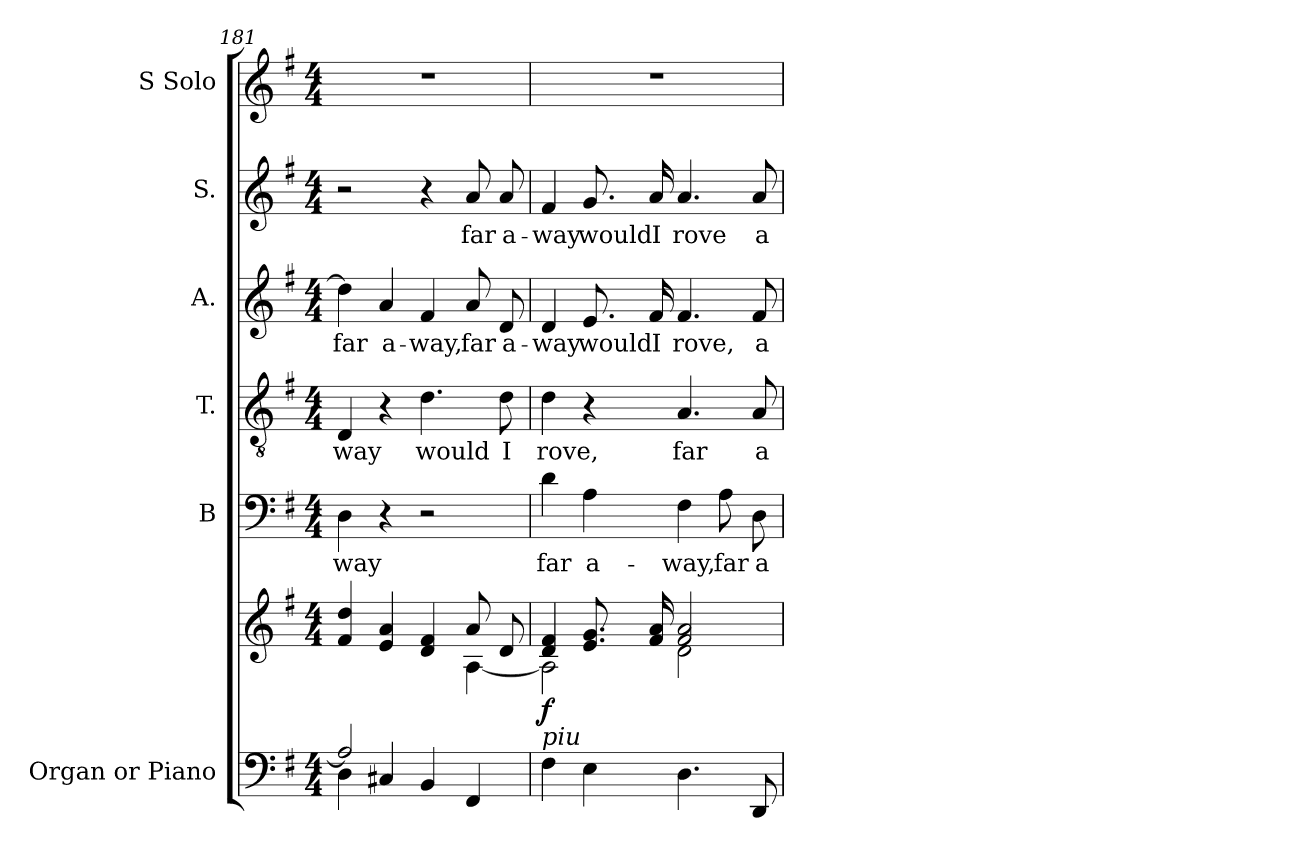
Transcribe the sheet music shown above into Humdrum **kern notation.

**kern	**kern	**dynam	**kern	**text	**kern	**text	**kern	**text	**kern	**text	**kern
*part6	*part6	*part6	*part5	*part5	*part4	*part4	*part3	*part3	*part2	*part2	*part1
*staff7	*staff6	*staff6/7	*staff5	*staff5	*staff4	*staff4	*staff3	*staff3	*staff2	*staff2	*staff1
*I"Organ or  Piano	*	*	*I"B	*	*I"T.	*	*I"A.	*	*I"S.	*	*I"S    Solo
*	*	*	*I'B.	*	*I'T.	*	*I'A.	*	*I'S.	*	*I'S.
!!LO:PB:g=z
*clefF4	*clefG2	*	*clefF4	*	*clefGv2	*	*clefG2	*	*clefG2	*	*clefG2
*	*	*	*	*	*ITrd7c12	*	*	*	*	*	*
*k[f#]	*k[f#]	*	*k[f#]	*	*k[f#]	*	*k[f#]	*	*k[f#]	*	*k[f#]
*G:	*G:	*	*G:	*	*G:	*	*G:	*	*G:	*	*G:
*M4/4	*M4/4	*	*M4/4	*	*M4/4	*	*M4/4	*	*M4/4	*	*M4/4
=181	=181	=181	=181	=181	=181	=181	=181	=181	=181	=181	=181
*^	*^	*	*	*	*	*	*	*	*	*	*
2A/]	4D\	4f#/ 4dd/	2.ryy	.	4D\	-way	4DD/	-way	4dd\]	far	2r	.	1r
.	4C#X/	4e/ 4a/	.	.	4r	.	4r	.	4a/	a-	.	.	.
4BB/	2ryy	4d/ 4f#/	.	.	2r	.	4.D\	would	4f#/	-way,	4r	.	.
4FF#/	.	8a/	[4A\	.	.	.	.	.	8a/	far	8a/	far	.
.	.	8d/	.	.	.	.	8D\	I	8d/	a-	8a/	a-	.
*v	*v	*	*	*	*	*	*	*	*	*	*	*	*
=182	=182	=182	=182	=182	=182	=182	=182	=182	=182	=182	=182	=182
!	!LO:TX:b:i:t=piu	!	!	!	!	!	!	!	!	!	!	!
!	!	!	!LO:DY:b	!	!	!	!	!	!	!	!	!
4F#\	4d/ 4f#/	2A\]	f	4d\	far	4D\	rove,	4d/	-way	4f#/	-way	1r
4E\	8.e/ 8.g/	.	.	4A\	a-	4r	.	8.e/	would	8.g/	would	.
.	16f#/ 16a/	.	.	.	.	.	.	16f#/	I	16a/	I	.
4.D\	2f#/ 2a/	2d\	.	4F#\	-way,	4.AA/	far	4.f#/	rove,	4.a/	rove	.
.	.	.	.	8A\	far	.	.	.	.	.	.	.
8DD/	.	.	.	8D\	a-	8AA/	a-	8f#/	a-	8a/	a-	.
*	*v	*v	*	*	*	*	*	*	*	*	*	*
=	=	=	=	=	=	=	=	=	=	=	=
*-	*-	*-	*-	*-	*-	*-	*-	*-	*-	*-	*-
